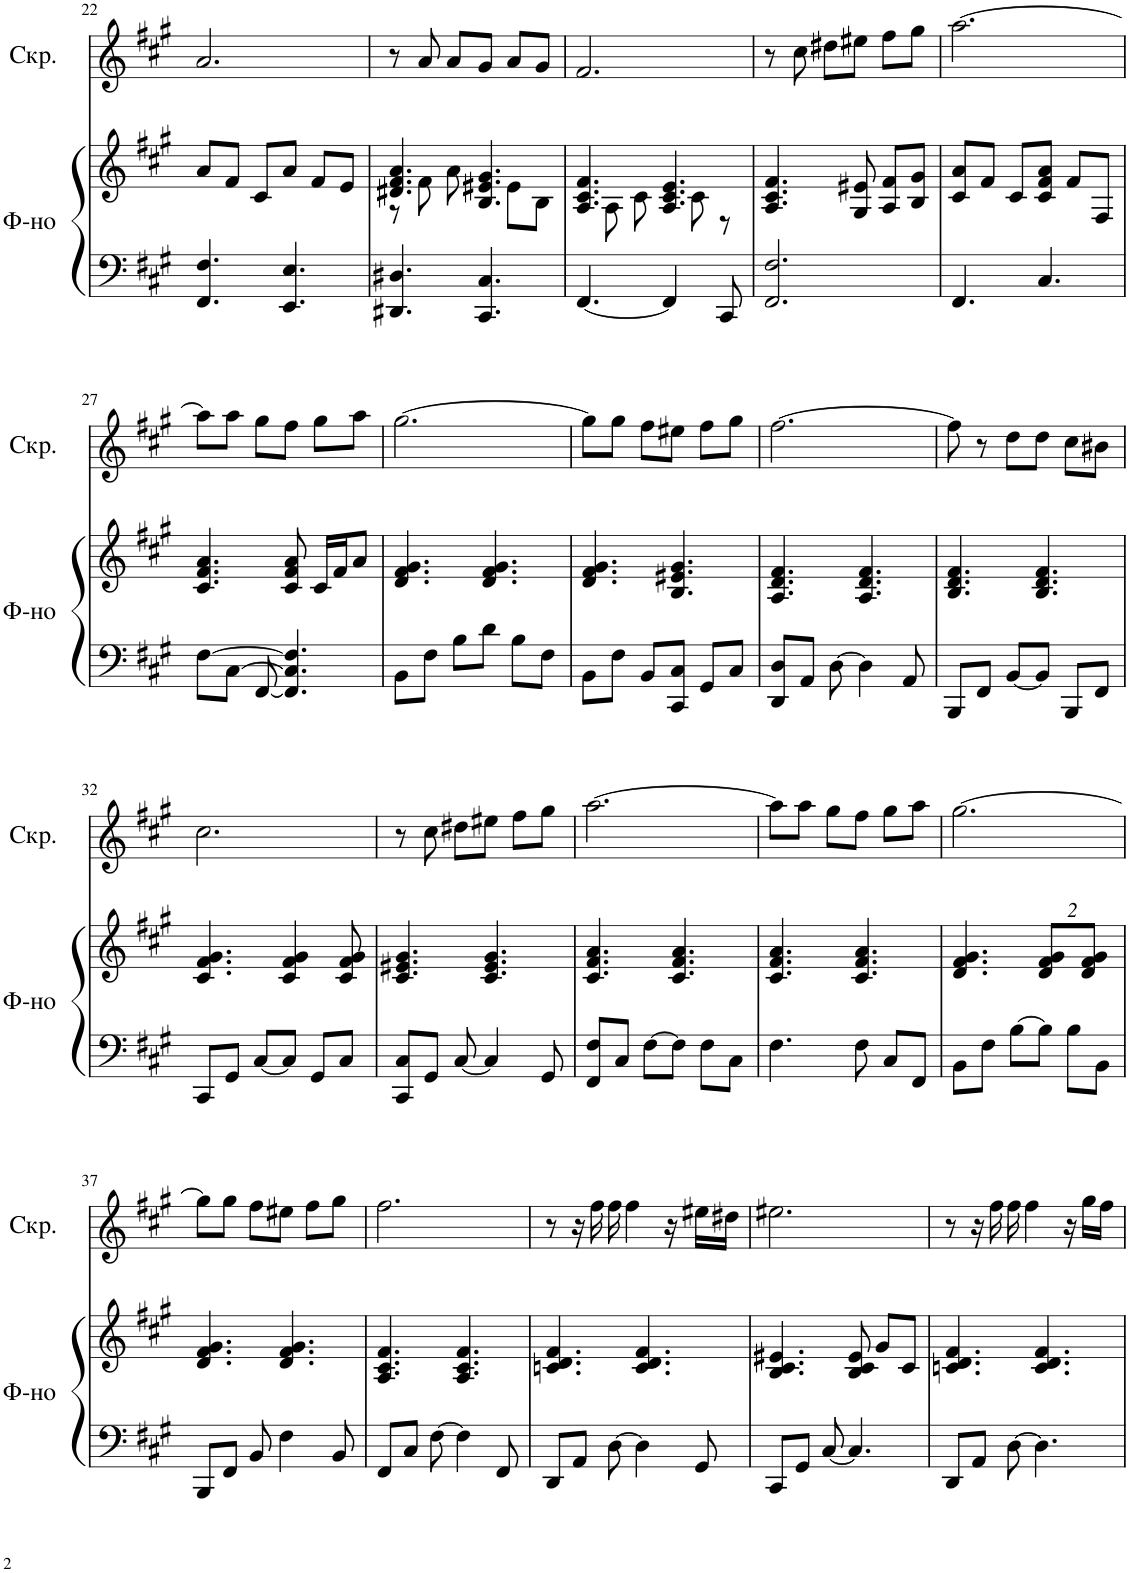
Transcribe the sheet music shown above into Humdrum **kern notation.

**kern	**kern	**kern
*part2	*part2	*part1
*staff3	*staff2	*staff1
*I"Фортепиано	*	*I"Скрипка
!!LO:PB:g=z
*clefF4	*clefG2	*clefG2
*k[f#c#g#]	*k[f#c#g#]	*k[f#c#g#]
*M3/4	*M3/4	*M3/4
=22	=22	=22
4.FF#/ 4.F#/	8a/L	2.a/
.	8f#/J	.
.	8c#/L	.
4.EE/ 4.E/	8a/J	.
.	8f#/L	.
.	8e/J	.
=23	=23	=23
*	*^	*
4.DD#X/ 4.D#X/	4.d#X/ 4.f#/ 4.a/	8r	8r
.	.	8f#\	8a/
.	.	8a\	8a/L
4.CC#/ 4.C#/	4.B/ 4.e#X/ 4.g#/	8ryy	8g#/J
.	.	8e#\L	8a/L
.	.	8B\J	8g#/J
=24	=24	=24	=24
[4.FF#/	4.A/ 4.c#/ 4.f#/	8ryy	2.f#/
.	.	8A\	.
.	.	8c#\	.
4FF#/]	4.A/ 4.c#/ 4.e/	8ryy	.
.	.	8c#\	.
8CC#/	.	8r	.
*	*v	*v	*
=25	=25	=25
2.FF#/ 2.F#/	4.A/ 4.c#/ 4.f#/	8r
.	.	8cc#\
.	.	8dd#X\L
.	8G#/ 8e#X/	8ee#X\J
.	8A/ 8f#/L	8ff#\L
.	8B/ 8g#/J	8gg#\J
=26	=26	=26
4.FF#/	8c#/ 8a/L	[2.aa\
.	8f#/J	.
.	8c#/L	.
4.C#/	8c#/ 8f#/ 8a/J	.
.	8f#/L	.
.	8F#/J	.
!!LO:LB:g=z
=27	=27	=27
[8F#\L	4.c#/ 4.f#/ 4.a/	8aa\L]
[8C#\J	.	8aa\J
[8FF#/	.	8gg#\L
4.FF#/] 4.C#/] 4.F#/]	8c#/ 8f#/ 8a/	8ff#\J
.	16c#/LL	8gg#\L
.	16f#/J	.
.	8a/J	8aa\J
=28	=28	=28
8BB\L	4.d/ 4.f#/ 4.g#/	[2.gg#\
8F#\J	.	.
8B\L	.	.
8d\J	4.d/ 4.f#/ 4.g#/	.
8B\L	.	.
8F#\J	.	.
=29	=29	=29
8BB\L	4.d/ 4.f#/ 4.g#/	8gg#\L]
8F#\J	.	8gg#\J
8BB/L	.	8ff#\L
8CC#/ 8C#/J	4.B/ 4.e#X/ 4.g#/	8ee#X\J
8GG#/L	.	8ff#\L
8C#/J	.	8gg#\J
=30	=30	=30
8DD/ 8D/L	4.A/ 4.d/ 4.f#/	[2.ff#\
8AA/J	.	.
[8D\	.	.
4D\]	4.A/ 4.d/ 4.f#/	.
8AA/	.	.
=31	=31	=31
8BBB/L	4.B/ 4.d/ 4.f#/	8ff#\]
8FF#/J	.	8r
[8BB/L	.	8dd\L
8BB/J]	4.B/ 4.d/ 4.f#/	8dd\J
8BBB/L	.	8cc#\L
8FF#/J	.	8b#X\J
!!LO:LB:g=z
=32	=32	=32
8CC#/L	4.c#/ 4.f#/ 4.g#/	2.cc#\
8GG#/J	.	.
[8C#/L	.	.
8C#/J]	4c#/ 4f#/ 4g#/	.
8GG#/L	.	.
8C#/J	8c#/ 8f#/ 8g#/	.
=33	=33	=33
8CC#/ 8C#/L	4.c#/ 4.e#X/ 4.g#/	8r
8GG#/J	.	8cc#\
[8C#/	.	8dd#X\L
4C#/]	4.c#/ 4.e#/ 4.g#/	8ee#X\J
.	.	8ff#\L
8GG#/	.	8gg#\J
=34	=34	=34
8FF#/ 8F#/L	4.c#/ 4.f#/ 4.a/	[2.aa\
8C#/J	.	.
[8F#\L	.	.
8F#\J]	4.c#/ 4.f#/ 4.a/	.
8F#\L	.	.
8C#\J	.	.
=35	=35	=35
4.F#\	4.c#/ 4.f#/ 4.a/	8aa\L]
.	.	8aa\J
.	.	8gg#\L
8F#\	4.c#/ 4.f#/ 4.a/	8ff#\J
8C#/L	.	8gg#\L
8FF#/J	.	8aa\J
=36	=36	=36
8BB\L	4.d/ 4.f#/ 4.g#/	[2.gg#\
8F#\J	.	.
[8B\L	.	.
*	*Xbrackettup	*
8B\J]	16%3d/ 16%3f#/ 16%3g#/L	.
8B\L	.	.
.	16%3d/ 16%3f#/ 16%3g#/J	.
8BB\J	.	.
!!LO:LB:g=z
=37	=37	=37
8BBB/L	4.d/ 4.f#/ 4.g#/	8gg#\L]
8FF#/J	.	8gg#\J
8BB/	.	8ff#\L
4F#\	4.d/ 4.f#/ 4.g#/	8ee#X\J
.	.	8ff#\L
8BB/	.	8gg#\J
=38	=38	=38
8FF#/L	4.A/ 4.c#/ 4.f#/	2.ff#\
8C#/J	.	.
[8F#\	.	.
4F#\]	4.A/ 4.c#/ 4.f#/	.
8FF#/	.	.
=39	=39	=39
8DD/L	4.cn/ 4.d/ 4.f#/	8r
8AA/J	.	16r
.	.	16ff#\
[8D\	.	16ff#\
.	.	4ff#\
4D\]	4.c/ 4.d/ 4.f#/	.
.	.	16r
8GG#/	.	16ee#X\LL
.	.	16dd#X\JJ
=40	=40	=40
8CC#/L	4.B/ 4.c#/ 4.e#X/	2.ee#X\
8GG#/J	.	.
[8C#/	.	.
4.C#/]	8B/ 8c#/ 8e#/	.
.	8g#/L	.
.	8c#/J	.
=41	=41	=41
8DD/L	4.cn/ 4.d/ 4.f#/	8r
8AA/J	.	16r
.	.	16ff#\
[8D\	.	16ff#\
.	.	4ff#\
4.D\]	4.c/ 4.d/ 4.f#/	.
.	.	16r
.	.	16gg#\LL
.	.	16ff#\JJ
=	=	=
*-	*-	*-
